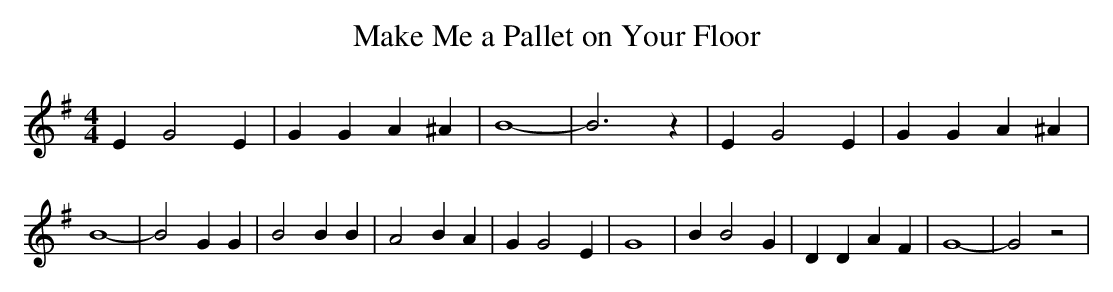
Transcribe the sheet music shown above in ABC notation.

X:1
T:Make Me a Pallet on Your Floor
M:4/4
L:1/4
K:G
 E G2 E| G G A ^A| B4-| B3 z| E G2 E| G G A ^A| B4-| B2 G G| B2 B B|\
 A2 B A| G G2 E| G4| B B2 G| D D A F| G4-| G2 z2|
